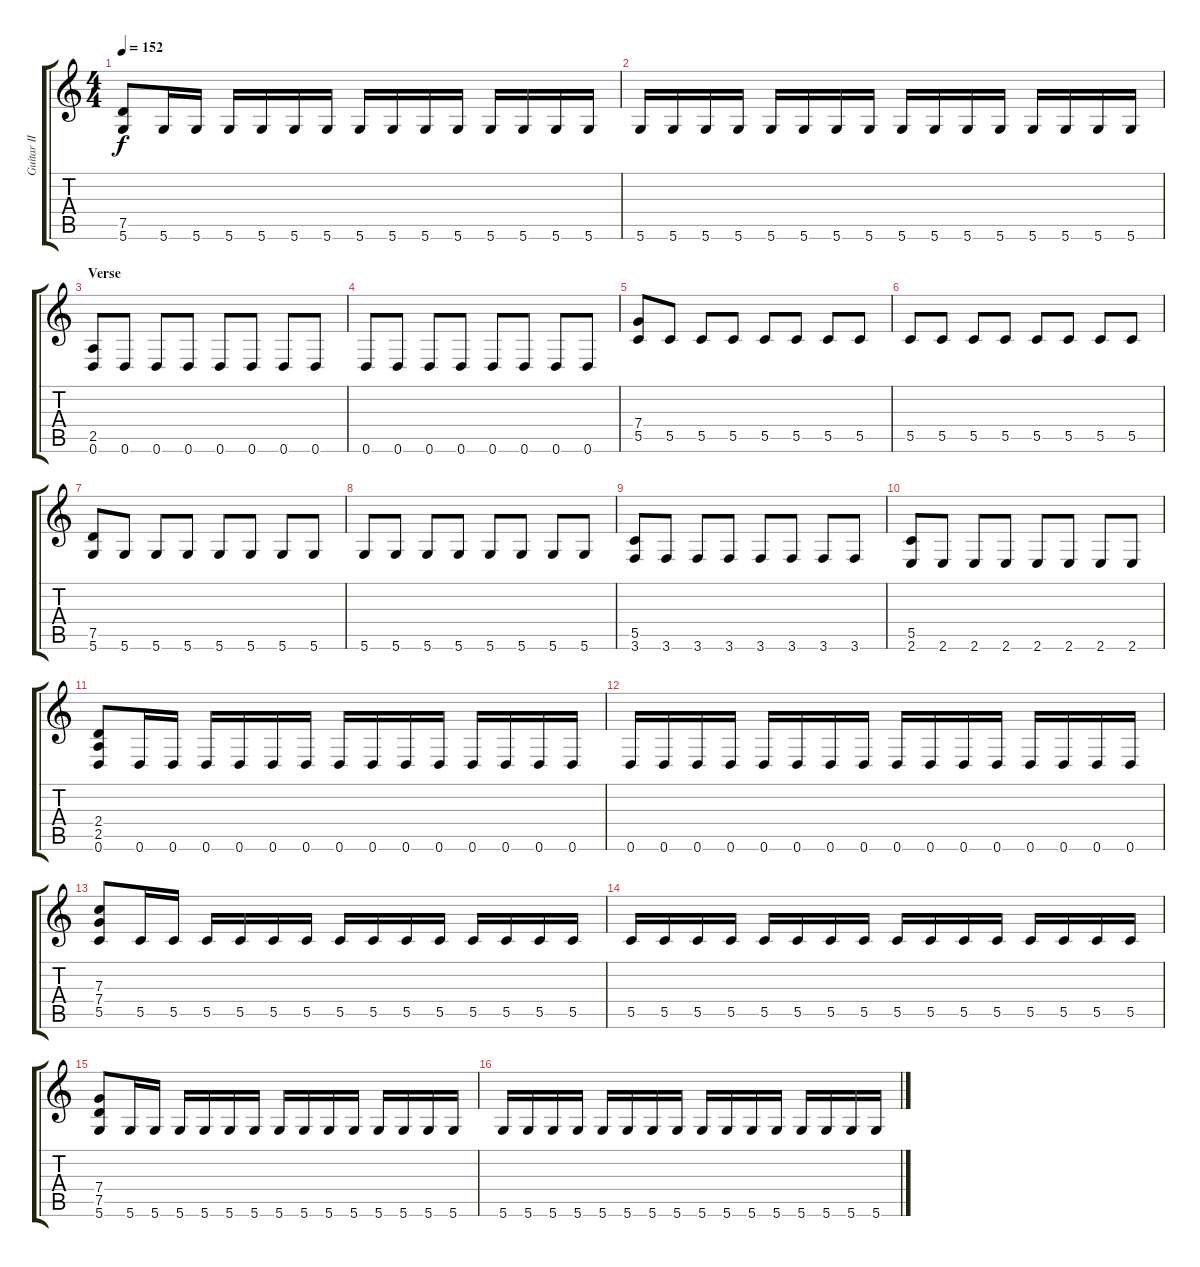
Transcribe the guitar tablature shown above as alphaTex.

\track ("Guitar II " "Guitar II ") {instrument distortionguitar}
\staff {score tabs}
\tuning (D4 A3 F3 C3 G2 D2) {hide}
\ts (4 4)
\tempo 152
\clef g2
\ks c
(7.5 5.6).8{dy f} 5.6.16 5.6.16 5.6.16 5.6.16 5.6.16 5.6.16 5.6.16 5.6.16 5.6.16 5.6.16 5.6.16 5.6.16 5.6.16 5.6.16 |
5.6.16 5.6.16 5.6.16 5.6.16 5.6.16 5.6.16 5.6.16 5.6.16 5.6.16 5.6.16 5.6.16 5.6.16 5.6.16 5.6.16 5.6.16 5.6.16 |
\section ("" "Verse")
(2.5 0.6).8 0.6.8 0.6.8 0.6.8 0.6.8 0.6.8 0.6.8 0.6.8 |
0.6.8 0.6.8 0.6.8 0.6.8 0.6.8 0.6.8 0.6.8 0.6.8 |
(7.4 5.5).8 5.5.8 5.5.8 5.5.8 5.5.8 5.5.8 5.5.8 5.5.8 |
5.5.8 5.5.8 5.5.8 5.5.8 5.5.8 5.5.8 5.5.8 5.5.8 |
(7.5 5.6).8 5.6.8 5.6.8 5.6.8 5.6.8 5.6.8 5.6.8 5.6.8 |
5.6.8 5.6.8 5.6.8 5.6.8 5.6.8 5.6.8 5.6.8 5.6.8 |
(5.5 3.6).8 3.6.8 3.6.8 3.6.8 3.6.8 3.6.8 3.6.8 3.6.8 |
(5.5 2.6).8 2.6.8 2.6.8 2.6.8 2.6.8 2.6.8 2.6.8 2.6.8 |
(2.4 2.5 0.6).8 0.6.16 0.6.16 0.6.16 0.6.16 0.6.16 0.6.16 0.6.16 0.6.16 0.6.16 0.6.16 0.6.16 0.6.16 0.6.16 0.6.16 |
0.6.16 0.6.16 0.6.16 0.6.16 0.6.16 0.6.16 0.6.16 0.6.16 0.6.16 0.6.16 0.6.16 0.6.16 0.6.16 0.6.16 0.6.16 0.6.16 |
(7.3 7.4 5.5).8 5.5.16 5.5.16 5.5.16 5.5.16 5.5.16 5.5.16 5.5.16 5.5.16 5.5.16 5.5.16 5.5.16 5.5.16 5.5.16 5.5.16 |
5.5.16 5.5.16 5.5.16 5.5.16 5.5.16 5.5.16 5.5.16 5.5.16 5.5.16 5.5.16 5.5.16 5.5.16 5.5.16 5.5.16 5.5.16 5.5.16 |
(7.4 7.5 5.6).8 5.6.16 5.6.16 5.6.16 5.6.16 5.6.16 5.6.16 5.6.16 5.6.16 5.6.16 5.6.16 5.6.16 5.6.16 5.6.16 5.6.16 |
5.6.16 5.6.16 5.6.16 5.6.16 5.6.16 5.6.16 5.6.16 5.6.16 5.6.16 5.6.16 5.6.16 5.6.16 5.6.16 5.6.16 5.6.16 5.6.16
